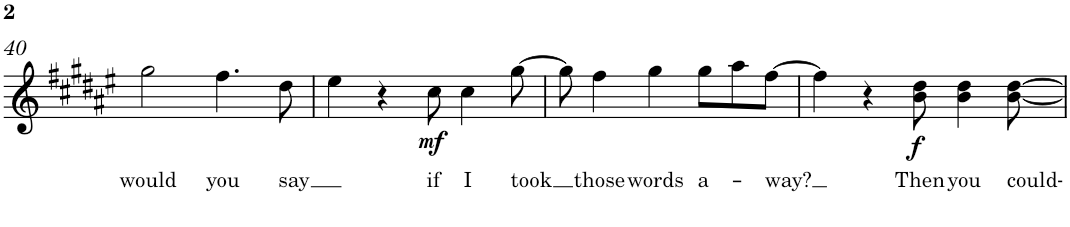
**kern	**text	**dynam
*part1	*part1	*part1
*staff1	*staff1	*staff1
*I"Piano	*	*
*I'Pno.	*	*
!!LO:PB:g=z
*clefG2	*	*
*k[f#c#g#d#a#e#]	*	*
*M4/4	*	*
=40	=40	=40
!	!LO:LY:b	!
2gg#\	would	.
!	!LO:LY:b	!
4.ff#\	you	.
!	!LO:LY:b	!
8dd#\	say	.
=41	=41	=41
4ee#\	.	.
4r	.	.
!	!LO:LY:b	!LO:DY:b
8cc#\	if	mf
!	!LO:LY:b	!
4cc#\	I	.
!	!LO:LY:b	!
[8gg#\	took	.
=42	=42	=42
8gg#\]	.	.
!	!LO:LY:b	!
4ff#\	those	.
!	!LO:LY:b	!
4gg#\	words	.
!	!LO:LY:b	!
8gg#\L	a-	.
8aa#\	.	.
!	!LO:LY:b	!
[8ff#\J	-way?	.
=43	=43	=43
4ff#\]	.	.
4r	.	.
!	!LO:LY:b	!LO:DY:b
8b\ 8dd#\	Then	f
!	!LO:LY:b	!
4b\ 4dd#\	you	.
!	!LO:LY:b	!
[8b\ [8dd#\	could-	.
=	=	=
*-	*-	*-
